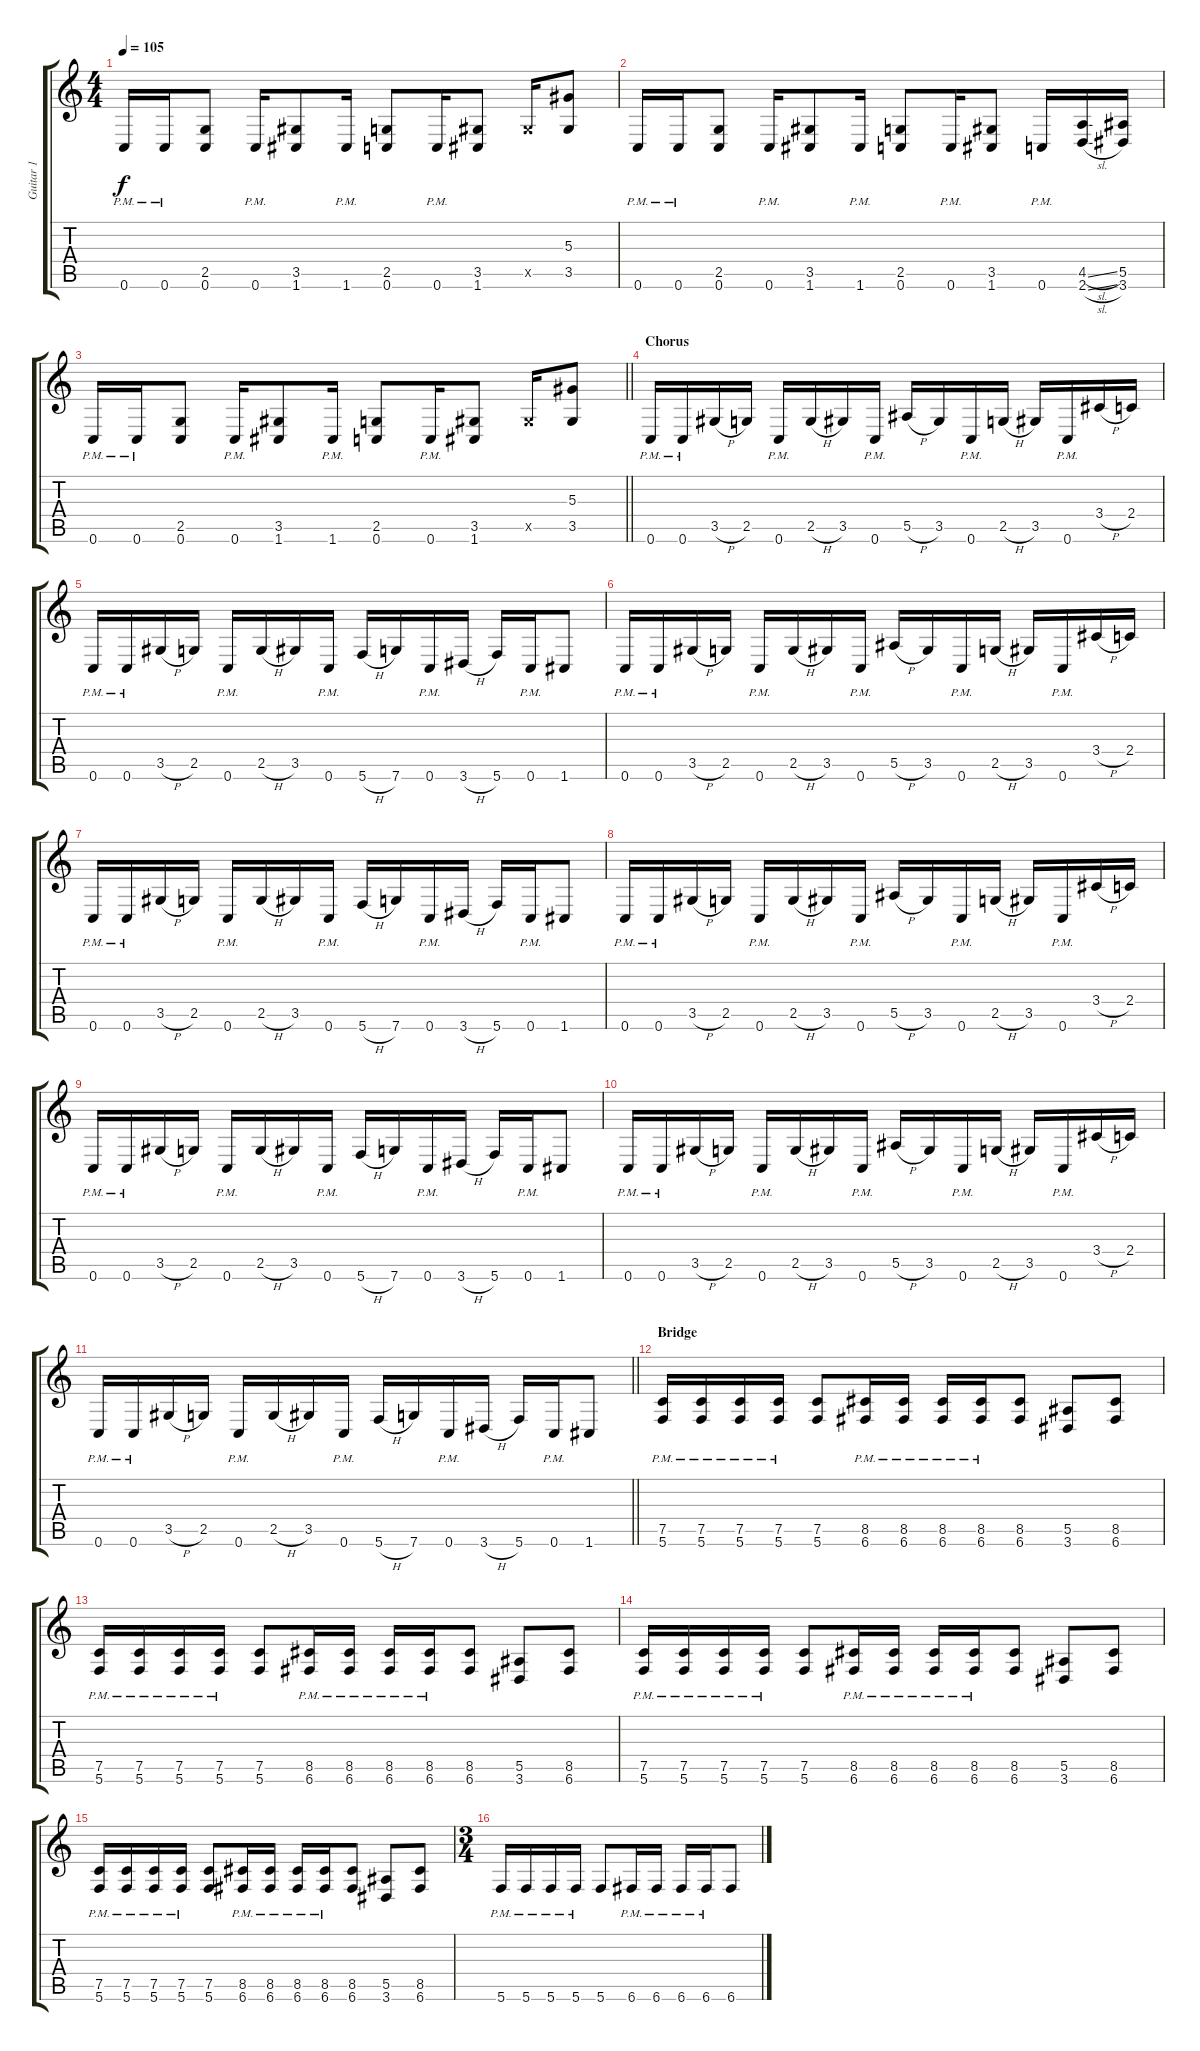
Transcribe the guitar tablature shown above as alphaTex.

\track ("Guitar 1" "Guitar 1") {instrument distortionguitar}
\staff {score tabs}
\tuning (C4 G3 Eb3 Bb2 F2 C2) {hide}
\ts (4 4)
\tempo 105
\clef g2
\ks c
0.6{pm}.16{dy f} 0.6{pm}.16 (2.5 0.6).8 0.6{pm}.16 (3.5 1.6).8 1.6{pm}.16 (2.5 0.6).8 0.6{pm}.16 (3.5 1.6).8 3.5{x}.16 (5.3 3.5).8 |
0.6{pm}.16 0.6{pm}.16 (2.5 0.6).8 0.6{pm}.16 (3.5 1.6).8 1.6{pm}.16 (2.5 0.6).8 0.6{pm}.16 (3.5 1.6).8 0.6{pm}.16 (4.5{sl} 2.6{sl}).16 (5.5 3.6).16 |
\barLineRight lightlight
0.6{pm}.16 0.6{pm}.16 (2.5 0.6).8 0.6{pm}.16 (3.5 1.6).8 1.6{pm}.16 (2.5 0.6).8 0.6{pm}.16 (3.5 1.6).8 3.5{x}.16 (5.3 3.5).8 |
\section ("" "Chorus")
0.6{pm}.16 0.6{pm}.16 3.5{h}.16 2.5.16 0.6{pm}.16 2.5{h}.16 3.5.16 0.6{pm}.16 5.5{h}.16 3.5.16 0.6{pm}.16 2.5{h}.16 3.5.16 0.6{pm}.16 3.4{h}.16 2.4.16 |
0.6{pm}.16 0.6{pm}.16 3.5{h}.16 2.5.16 0.6{pm}.16 2.5{h}.16 3.5.16 0.6{pm}.16 5.6{h}.16 7.6.16 0.6{pm}.16 3.6{h}.16 5.6.16 0.6{pm}.16 1.6.8 |
0.6{pm}.16 0.6{pm}.16 3.5{h}.16 2.5.16 0.6{pm}.16 2.5{h}.16 3.5.16 0.6{pm}.16 5.5{h}.16 3.5.16 0.6{pm}.16 2.5{h}.16 3.5.16 0.6{pm}.16 3.4{h}.16 2.4.16 |
0.6{pm}.16 0.6{pm}.16 3.5{h}.16 2.5.16 0.6{pm}.16 2.5{h}.16 3.5.16 0.6{pm}.16 5.6{h}.16 7.6.16 0.6{pm}.16 3.6{h}.16 5.6.16 0.6{pm}.16 1.6.8 |
0.6{pm}.16 0.6{pm}.16 3.5{h}.16 2.5.16 0.6{pm}.16 2.5{h}.16 3.5.16 0.6{pm}.16 5.5{h}.16 3.5.16 0.6{pm}.16 2.5{h}.16 3.5.16 0.6{pm}.16 3.4{h}.16 2.4.16 |
0.6{pm}.16 0.6{pm}.16 3.5{h}.16 2.5.16 0.6{pm}.16 2.5{h}.16 3.5.16 0.6{pm}.16 5.6{h}.16 7.6.16 0.6{pm}.16 3.6{h}.16 5.6.16 0.6{pm}.16 1.6.8 |
0.6{pm}.16 0.6{pm}.16 3.5{h}.16 2.5.16 0.6{pm}.16 2.5{h}.16 3.5.16 0.6{pm}.16 5.5{h}.16 3.5.16 0.6{pm}.16 2.5{h}.16 3.5.16 0.6{pm}.16 3.4{h}.16 2.4.16 |
\barLineRight lightlight
0.6{pm}.16 0.6{pm}.16 3.5{h}.16 2.5.16 0.6{pm}.16 2.5{h}.16 3.5.16 0.6{pm}.16 5.6{h}.16 7.6.16 0.6{pm}.16 3.6{h}.16 5.6.16 0.6{pm}.16 1.6.8 |
\section ("" "Bridge")
(7.5{pm} 5.6{pm}).16 (7.5{pm} 5.6{pm}).16 (7.5{pm} 5.6{pm}).16 (7.5{pm} 5.6{pm}).16 (7.5 5.6).8 (8.5{pm} 6.6{pm}).16 (8.5{pm} 6.6{pm}).16 (8.5{pm} 6.6{pm}).16 (8.5{pm} 6.6{pm}).16 (8.5 6.6).8 (5.5 3.6).8 (8.5 6.6).8 |
(7.5{pm} 5.6{pm}).16 (7.5{pm} 5.6{pm}).16 (7.5{pm} 5.6{pm}).16 (7.5{pm} 5.6{pm}).16 (7.5 5.6).8 (8.5{pm} 6.6{pm}).16 (8.5{pm} 6.6{pm}).16 (8.5{pm} 6.6{pm}).16 (8.5{pm} 6.6{pm}).16 (8.5 6.6).8 (5.5 3.6).8 (8.5 6.6).8 |
(7.5{pm} 5.6{pm}).16 (7.5{pm} 5.6{pm}).16 (7.5{pm} 5.6{pm}).16 (7.5{pm} 5.6{pm}).16 (7.5 5.6).8 (8.5{pm} 6.6{pm}).16 (8.5{pm} 6.6{pm}).16 (8.5{pm} 6.6{pm}).16 (8.5{pm} 6.6{pm}).16 (8.5 6.6).8 (5.5 3.6).8 (8.5 6.6).8 |
(7.5{pm} 5.6{pm}).16 (7.5{pm} 5.6{pm}).16 (7.5{pm} 5.6{pm}).16 (7.5{pm} 5.6{pm}).16 (7.5 5.6).8 (8.5{pm} 6.6{pm}).16 (8.5{pm} 6.6{pm}).16 (8.5{pm} 6.6{pm}).16 (8.5{pm} 6.6{pm}).16 (8.5 6.6).8 (5.5 3.6).8 (8.5 6.6).8 |
\ts (3 4)
5.6{pm}.16 5.6{pm}.16 5.6{pm}.16 5.6{pm}.16 5.6.8 6.6{pm}.16 6.6{pm}.16 6.6{pm}.16 6.6{pm}.16 6.6.8
